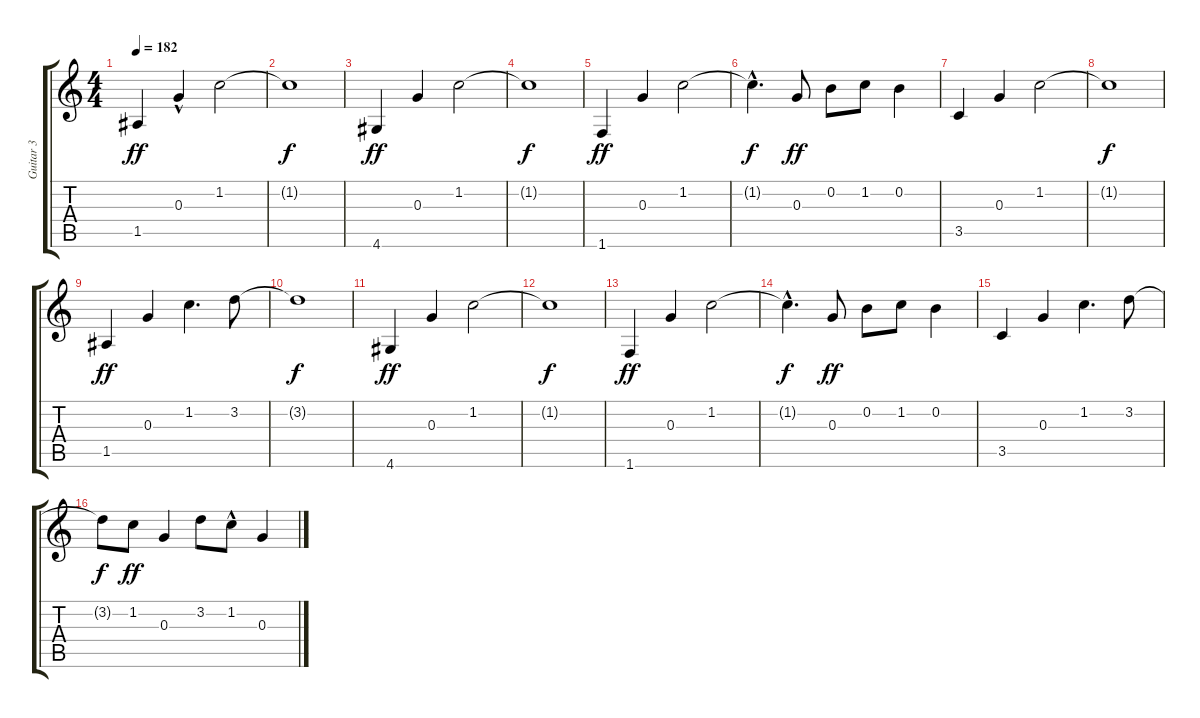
\track ("Guitar 3" "Guitar 3") {instrument electricguitarclean}
\staff {score tabs}
\tuning (E4 B3 G3 D3 A2 E2) {hide}
\ts (4 4)
\tempo 182
\clef g2
\ks c
1.5.4{dy ff} 0.3{hac}.4 1.2.2 |
1.2{t}.1{dy f} |
4.6.4{dy ff} 0.3.4 1.2.2 |
1.2{t}.1{dy f} |
1.6.4{dy ff} 0.3.4 1.2.2 |
1.2{hac t}.4{d dy f} 0.3.8{dy ff} 0.2.8 1.2.8 0.2.4 |
3.5.4 0.3.4 1.2.2 |
1.2{t}.1{dy f} |
1.5.4{dy ff} 0.3.4 1.2.4{d} 3.2.8 |
3.2{t}.1{dy f} |
4.6.4{dy ff} 0.3.4 1.2.2 |
1.2{t}.1{dy f} |
1.6.4{dy ff} 0.3.4 1.2.2 |
1.2{hac t}.4{d dy f} 0.3.8{dy ff} 0.2.8 1.2.8 0.2.4 |
3.5.4 0.3.4 1.2.4{d} 3.2.8 |
3.2{t}.8{dy f} 1.2.8{dy ff} 0.3.4 3.2.8 1.2{hac}.8 0.3.4
